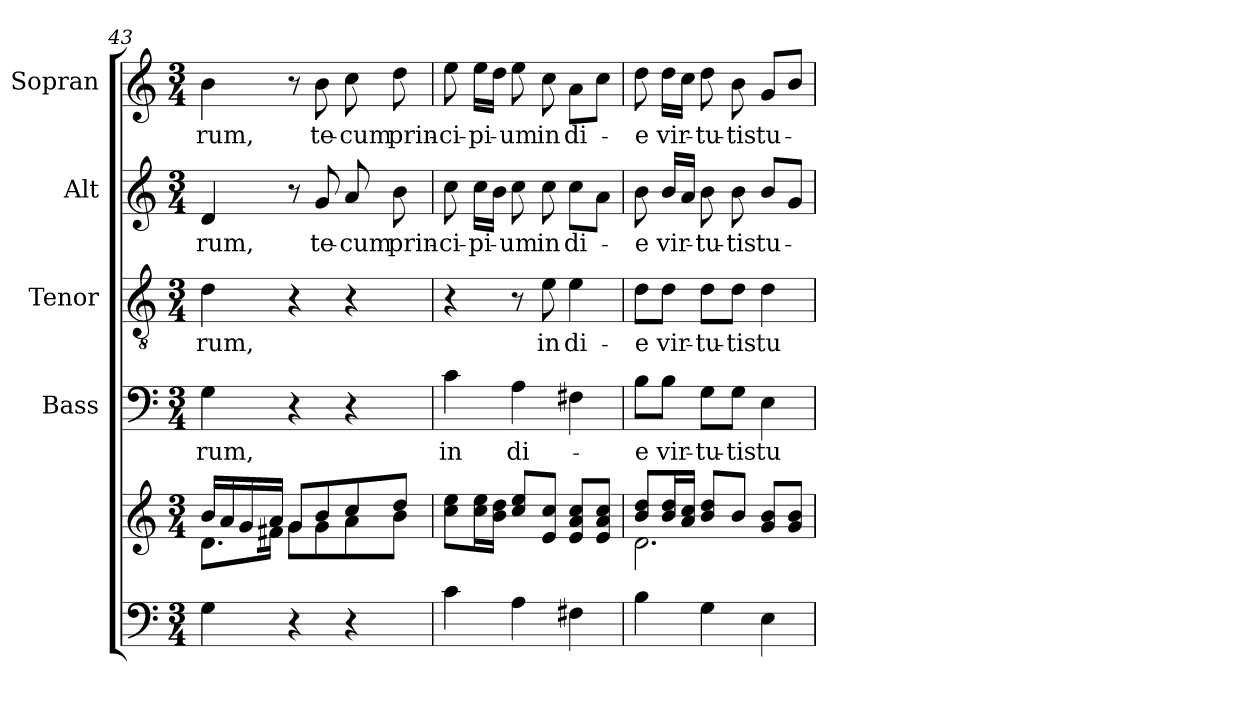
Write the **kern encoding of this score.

**kern	**kern	**kern	**text	**kern	**text	**kern	**text	**kern	**text
*part5	*part5	*part4	*part4	*part3	*part3	*part2	*part2	*part1	*part1
*staff6	*staff5	*staff4	*staff4	*staff3	*staff3	*staff2	*staff2	*staff1	*staff1
*	*	*I"Bass	*	*I"Tenor	*	*I"Alt	*	*I"Sopran	*
*	*	*I'B.	*	*I'T.	*	*I'A.	*	*I'S.	*
!!LO:PB:g=z
*clefF4	*clefG2	*clefF4	*	*clefGv2	*	*clefG2	*	*clefG2	*
*k[]	*k[]	*k[]	*	*k[]	*	*k[]	*	*k[]	*
*C:	*C:	*C:	*	*C:	*	*C:	*	*C:	*
*M3/4	*M3/4	*M3/4	*	*M3/4	*	*M3/4	*	*M3/4	*
=43	=43	=43	=43	=43	=43	=43	=43	=43	=43
*	*^	*	*	*	*	*	*	*	*
!	!	!	!	!LO:LY:b	!	!LO:LY:b	!	!LO:LY:b	!	!LO:LY:b
4G\	16b/LL	8.d\L	4G\	-rum,	4d\	-rum,	4d/	-rum,	4b\	-rum,
.	16a/	.	.	.	.	.	.	.	.	.
.	16g/	.	.	.	.	.	.	.	.	.
.	16a/JJ	16f#X\Jk	.	.	.	.	.	.	.	.
4r	8g/L	8g\L	4r	.	4r	.	8r	.	8r	.
!	!	!	!	!	!	!	!	!LO:LY:b	!	!LO:LY:b
.	8b/	8g\	.	.	.	.	8g/	te-	8b\	te-
!	!	!	!	!	!	!	!	!LO:LY:b	!	!LO:LY:b
4r	8cc/	8a\	4r	.	4r	.	8a/	-cum	8cc\	-cum
!	!	!	!	!	!	!	!	!LO:LY:b	!	!LO:LY:b
.	8dd/J	8b\J	.	.	.	.	8b\	prin-	8dd\	prin-
=44	=44	=44	=44	=44	=44	=44	=44	=44	=44	=44
!	!	!	!	!LO:LY:b	!	!	!	!LO:LY:b	!	!LO:LY:b
*	*v	*v	*	*	*	*	*	*	*	*
4c\	8cc\ 8ee\L	4c\	in	4r	.	8cc\	-ci-	8ee\	-ci-
!	!	!	!	!	!	!	!LO:LY:b	!	!LO:LY:b
.	16cc\ 16ee\L	.	.	.	.	16cc\LL	-pi-	16ee\LL	-pi-
.	16b\ 16dd\JJ	.	.	.	.	16b\JJ	.	16dd\JJ	.
!	!	!	!LO:LY:b	!	!	!	!LO:LY:b	!	!LO:LY:b
4A\	8cc/ 8ee/L	4A\	di-	8r	.	8cc\	-um	8ee\	-um
!	!	!	!	!	!LO:LY:b	!	!LO:LY:b	!	!LO:LY:b
.	8e/ 8cc/J	.	.	8e\	in	8cc\	in	8cc\	in
!	!	!	!	!	!LO:LY:b	!	!LO:LY:b	!	!LO:LY:b
4F#X\	8e/ 8a/ 8cc/L	4F#X\	.	4e\	di-	8cc\L	di-	8a\L	di-
.	8e/ 8a/ 8cc/J	.	.	.	.	8a\J	.	8cc\J	.
=45	=45	=45	=45	=45	=45	=45	=45	=45	=45
*	*^	*	*	*	*	*	*	*	*
!	!	!	!	!LO:LY:b	!	!LO:LY:b	!	!LO:LY:b	!	!LO:LY:b
4B\	8b/ 8dd/L	2.d\	8B\L	-e	8d\L	-e	8b\	-e	8dd\	-e
!	!	!	!	!LO:LY:b	!	!LO:LY:b	!	!LO:LY:b	!	!LO:LY:b
.	16b/ 16dd/L	.	8B\J	vir-	8d\J	vir-	16b/LL	vir-	16dd\LL	vir-
.	16a/ 16cc/JJ	.	.	.	.	.	16a/JJ	.	16cc\JJ	.
!	!	!	!	!LO:LY:b	!	!LO:LY:b	!	!LO:LY:b	!	!LO:LY:b
4G\	8b/ 8dd/L	.	8G\L	-tu-	8d\L	-tu-	8b\	-tu-	8dd\	-tu-
!	!	!	!	!LO:LY:b	!	!LO:LY:b	!	!LO:LY:b	!	!LO:LY:b
.	8b/J	.	8G\J	-tis	8d\J	-tis	8b\	-tis	8b\	-tis
!	!	!	!	!LO:LY:b	!	!LO:LY:b	!	!LO:LY:b	!	!LO:LY:b
4E\	8g/ 8b/L	.	4E\	tu-	4d\	tu-	8b/L	tu-	8g/L	tu-
.	8g/ 8b/J	.	.	.	.	.	8g/J	.	8b/J	.
*	*v	*v	*	*	*	*	*	*	*	*
=	=	=	=	=	=	=	=	=	=
*-	*-	*-	*-	*-	*-	*-	*-	*-	*-
